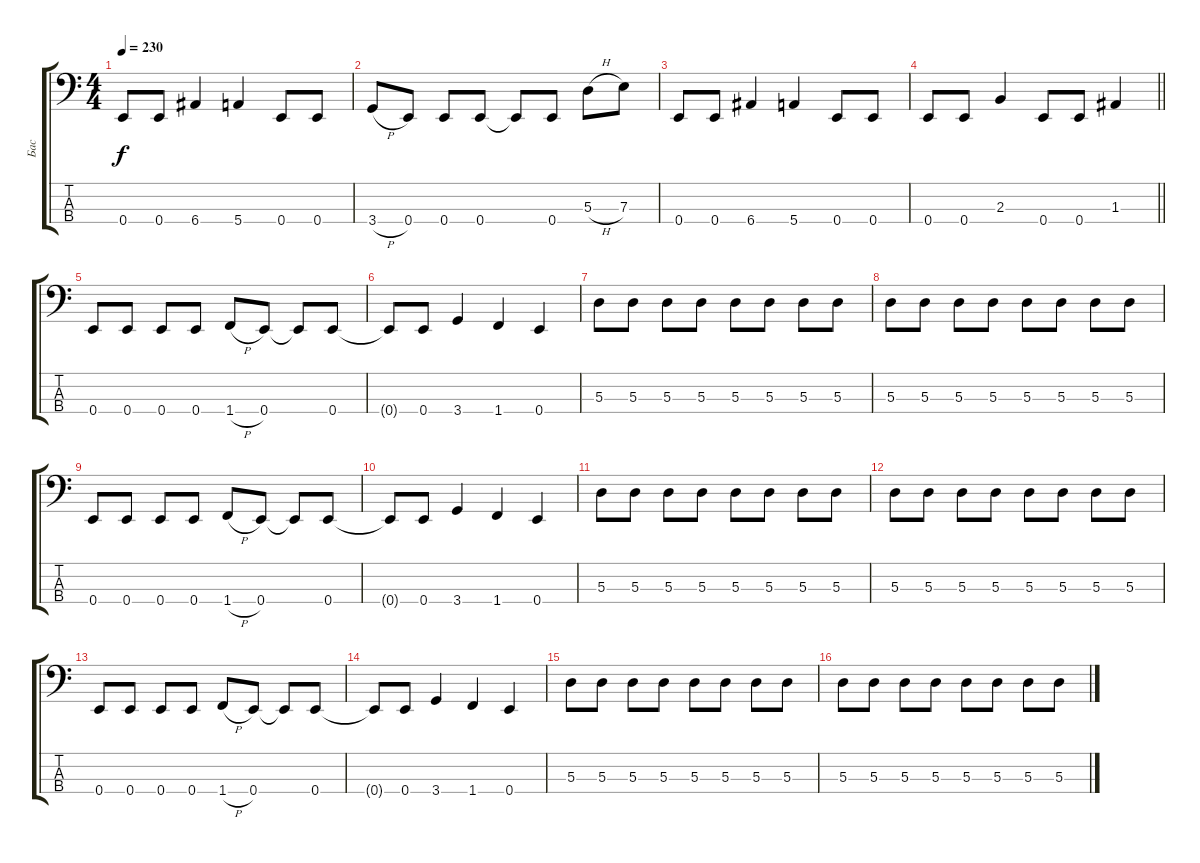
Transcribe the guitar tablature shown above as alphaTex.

\track ("Бас" "Бас") {instrument electricbassfinger}
\staff {score tabs}
\tuning (G2 D2 A1 E1) {hide}
\ts (4 4)
\tempo 230
\clef f4
\ks c
0.4.8{dy f} 0.4.8 6.4.4 5.4.4 0.4.8 0.4.8 |
3.4{h}.8 0.4.8 0.4.8 0.4.8 0.4{t}.8 0.4.8 5.3{h}.8 7.3.8 |
0.4.8 0.4.8 6.4.4 5.4.4 0.4.8 0.4.8 |
\barLineRight lightlight
0.4.8 0.4.8 2.3.4 0.4.8 0.4.8 1.3.4 |
0.4.8 0.4.8 0.4.8 0.4.8 1.4{h}.8 0.4.8 0.4{t}.8 0.4.8 |
0.4{t}.8 0.4.8 3.4.4 1.4.4 0.4.4 |
5.3.8 5.3.8 5.3.8 5.3.8 5.3.8 5.3.8 5.3.8 5.3.8 |
5.3.8 5.3.8 5.3.8 5.3.8 5.3.8 5.3.8 5.3.8 5.3.8 |
0.4.8 0.4.8 0.4.8 0.4.8 1.4{h}.8 0.4.8 0.4{t}.8 0.4.8 |
0.4{t}.8 0.4.8 3.4.4 1.4.4 0.4.4 |
5.3.8 5.3.8 5.3.8 5.3.8 5.3.8 5.3.8 5.3.8 5.3.8 |
5.3.8 5.3.8 5.3.8 5.3.8 5.3.8 5.3.8 5.3.8 5.3.8 |
0.4.8 0.4.8 0.4.8 0.4.8 1.4{h}.8 0.4.8 0.4{t}.8 0.4.8 |
0.4{t}.8 0.4.8 3.4.4 1.4.4 0.4.4 |
5.3.8 5.3.8 5.3.8 5.3.8 5.3.8 5.3.8 5.3.8 5.3.8 |
5.3.8 5.3.8 5.3.8 5.3.8 5.3.8 5.3.8 5.3.8 5.3.8
